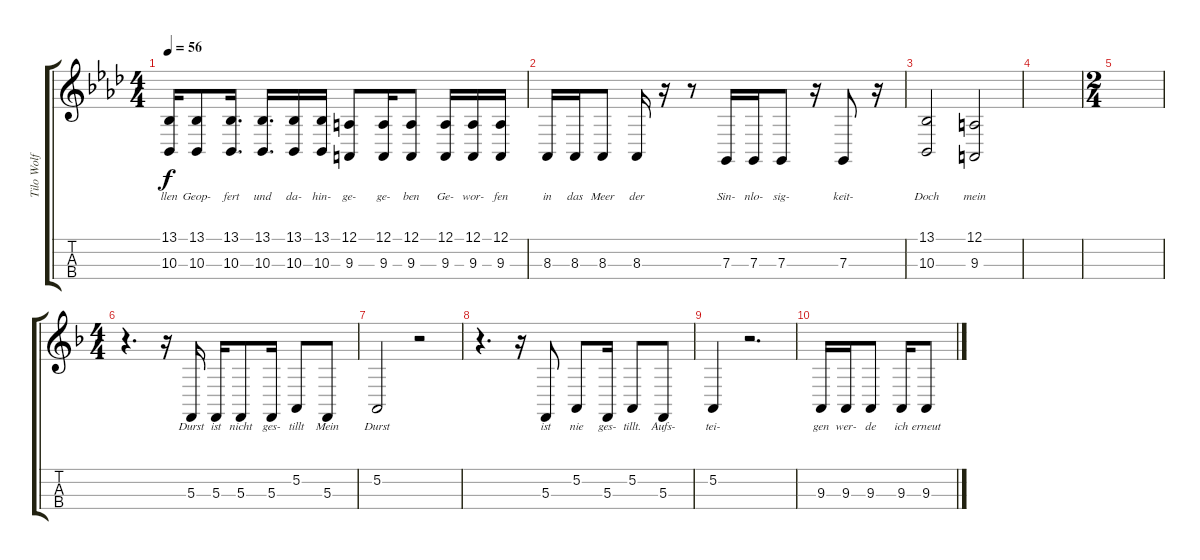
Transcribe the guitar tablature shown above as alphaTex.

\track ("Tilo Wolf Bariton" "Tilo Wolf ") {instrument brasssection}
\staff {score tabs}
\tuning (A2 E2 C2 G2) {hide}
\ts (4 4)
\tempo 56
\clef g2
\ks ab
(13.1 10.3).16{lyrics (0 "llen") lyrics (1 "") lyrics (2 "") lyrics (3 "") lyrics (4 "") dy f} (13.1 10.3).8{lyrics (0 "Geop-") lyrics (1 "") lyrics (2 "") lyrics (3 "") lyrics (4 "")} (13.1 10.3).16{d lyrics (0 "fert") lyrics (1 "") lyrics (2 "") lyrics (3 "") lyrics (4 "")} (13.1 10.3).16{d lyrics (0 "und") lyrics (1 "") lyrics (2 "") lyrics (3 "") lyrics (4 "")} (13.1 10.3).16{lyrics (0 "da-") lyrics (1 "") lyrics (2 "") lyrics (3 "") lyrics (4 "")} (13.1 10.3).16{lyrics (0 "hin-") lyrics (1 "") lyrics (2 "") lyrics (3 "") lyrics (4 "")} (12.1 9.3).8{lyrics (0 "ge-") lyrics (1 "") lyrics (2 "") lyrics (3 "") lyrics (4 "")} (12.1 9.3).16{lyrics (0 "ge-") lyrics (1 "") lyrics (2 "") lyrics (3 "") lyrics (4 "")} (12.1 9.3).8{lyrics (0 "ben") lyrics (1 "") lyrics (2 "") lyrics (3 "") lyrics (4 "")} (12.1 9.3).16{lyrics (0 "Ge-") lyrics (1 "") lyrics (2 "") lyrics (3 "") lyrics (4 "")} (12.1 9.3).16{lyrics (0 "wor-") lyrics (1 "") lyrics (2 "") lyrics (3 "") lyrics (4 "")} (12.1 9.3).16{lyrics (0 "fen") lyrics (1 "") lyrics (2 "") lyrics (3 "") lyrics (4 "")} |
8.3.16{lyrics (0 "in") lyrics (1 "") lyrics (2 "") lyrics (3 "") lyrics (4 "")} 8.3.16{lyrics (0 "das") lyrics (1 "") lyrics (2 "") lyrics (3 "") lyrics (4 "")} 8.3.8{lyrics (0 "Meer") lyrics (1 "") lyrics (2 "") lyrics (3 "") lyrics (4 "")} 8.3.16{lyrics (0 "der") lyrics (1 "") lyrics (2 "") lyrics (3 "") lyrics (4 "")} r.16 r.8 7.3.16{lyrics (0 "Sin-") lyrics (1 "") lyrics (2 "") lyrics (3 "") lyrics (4 "")} 7.3.16{lyrics (0 "nlo-") lyrics (1 "") lyrics (2 "") lyrics (3 "") lyrics (4 "")} 7.3.8{lyrics (0 "sig-") lyrics (1 "") lyrics (2 "") lyrics (3 "") lyrics (4 "")} r.16 7.3.8{lyrics (0 "keit-") lyrics (1 "") lyrics (2 "") lyrics (3 "") lyrics (4 "")} r.16 |
(13.1 10.3).2{lyrics (0 "Doch") lyrics (1 "") lyrics (2 "") lyrics (3 "") lyrics (4 "")} (12.1 9.3).2{lyrics (0 "mein") lyrics (1 "") lyrics (2 "") lyrics (3 "") lyrics (4 "")} |
|
\ts (2 4)
|
\ts (4 4)
\ks f
r.4{d} r.16 5.3.16{lyrics (0 "Durst") lyrics (1 "") lyrics (2 "") lyrics (3 "") lyrics (4 "")} 5.3.16{lyrics (0 "ist") lyrics (1 "") lyrics (2 "") lyrics (3 "") lyrics (4 "")} 5.3.8{lyrics (0 "nicht") lyrics (1 "") lyrics (2 "") lyrics (3 "") lyrics (4 "")} 5.3.16{lyrics (0 "ges-") lyrics (1 "") lyrics (2 "") lyrics (3 "") lyrics (4 "")} 5.2.8{lyrics (0 "tillt") lyrics (1 "") lyrics (2 "") lyrics (3 "") lyrics (4 "")} 5.3.8{lyrics (0 "Mein") lyrics (1 "") lyrics (2 "") lyrics (3 "") lyrics (4 "")} |
5.2.2{lyrics (0 "Durst") lyrics (1 "") lyrics (2 "") lyrics (3 "") lyrics (4 "")} r.2 |
r.4{d} r.16 5.3.8{lyrics (0 "ist") lyrics (1 "") lyrics (2 "") lyrics (3 "") lyrics (4 "")} 5.2.8{lyrics (0 "nie") lyrics (1 "") lyrics (2 "") lyrics (3 "") lyrics (4 "")} 5.3.16{lyrics (0 "ges-") lyrics (1 "") lyrics (2 "") lyrics (3 "") lyrics (4 "")} 5.2.8{lyrics (0 "tillt.") lyrics (1 "") lyrics (2 "") lyrics (3 "") lyrics (4 "")} 5.3.8{lyrics (0 "Aufs-") lyrics (1 "") lyrics (2 "") lyrics (3 "") lyrics (4 "")} |
5.2.4{lyrics (0 "tei-") lyrics (1 "") lyrics (2 "") lyrics (3 "") lyrics (4 "")} r.2{d} |
9.3.16{lyrics (0 "gen") lyrics (1 "") lyrics (2 "") lyrics (3 "") lyrics (4 "")} 9.3.16{lyrics (0 "wer-") lyrics (1 "") lyrics (2 "") lyrics (3 "") lyrics (4 "")} 9.3.8{lyrics (0 "de") lyrics (1 "") lyrics (2 "") lyrics (3 "") lyrics (4 "")} 9.3.16{lyrics (0 "ich") lyrics (1 "") lyrics (2 "") lyrics (3 "") lyrics (4 "")} 9.3.8{lyrics (0 "erneut") lyrics (1 "") lyrics (2 "") lyrics (3 "") lyrics (4 "")}
